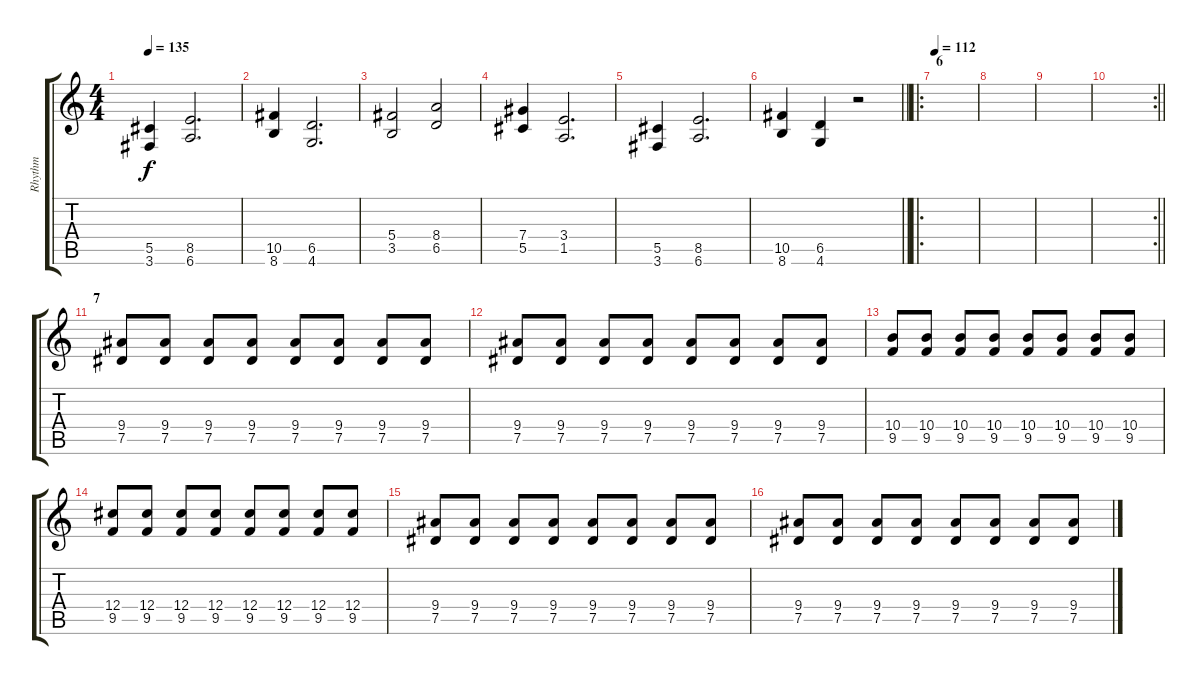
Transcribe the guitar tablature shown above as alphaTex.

\track ("Rhythm" "Rhythm") {instrument distortionguitar}
\staff {score tabs}
\tuning (Eb4 Bb3 Gb3 Db3 Ab2 Eb2) {hide}
\ts (4 4)
\tempo 135
\clef g2
\ks c
(5.5 3.6).4{dy f} (8.5 6.6).2{d} |
(10.5 8.6).4 (6.5 4.6).2{d} |
(5.4 3.5).2 (8.4 6.5).2 |
(7.4 5.5).4 (3.4 1.5).2{d} |
(5.5 3.6).4 (8.5 6.6).2{d} |
\barLineRight lightlight
(10.5 8.6).4 (6.5 4.6).4 r.2 |
\ro
\section ("" "6")
\tempo 112
|
|
|
\rc 2
\barLineRight lightlight
|
\section ("" "7")
(9.4 7.5).8 (9.4 7.5).8 (9.4 7.5).8 (9.4 7.5).8 (9.4 7.5).8 (9.4 7.5).8 (9.4 7.5).8 (9.4 7.5).8 |
(9.4 7.5).8 (9.4 7.5).8 (9.4 7.5).8 (9.4 7.5).8 (9.4 7.5).8 (9.4 7.5).8 (9.4 7.5).8 (9.4 7.5).8 |
(10.4 9.5).8 (10.4 9.5).8 (10.4 9.5).8 (10.4 9.5).8 (10.4 9.5).8 (10.4 9.5).8 (10.4 9.5).8 (10.4 9.5).8 |
(12.4 9.5).8 (12.4 9.5).8 (12.4 9.5).8 (12.4 9.5).8 (12.4 9.5).8 (12.4 9.5).8 (12.4 9.5).8 (12.4 9.5).8 |
(9.4 7.5).8 (9.4 7.5).8 (9.4 7.5).8 (9.4 7.5).8 (9.4 7.5).8 (9.4 7.5).8 (9.4 7.5).8 (9.4 7.5).8 |
(9.4 7.5).8 (9.4 7.5).8 (9.4 7.5).8 (9.4 7.5).8 (9.4 7.5).8 (9.4 7.5).8 (9.4 7.5).8 (9.4 7.5).8
